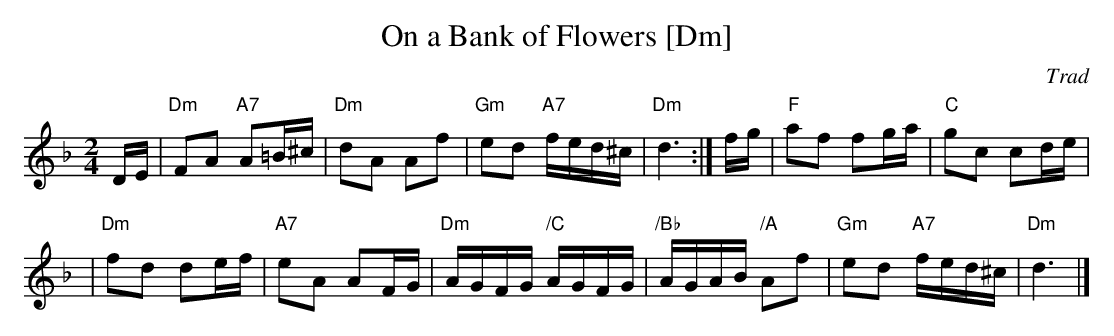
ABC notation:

X:1
T: On a Bank of Flowers [Dm]
O: Trad
M: 2/4
L: 1/16
K: Dm
DE | "Dm"F2A2 "A7"A2=B^c | "Dm"d2A2 A2f2 | "Gm"e2d2 "A7"fed^c | "Dm"d6 :| fg | "F"a2f2 f2ga | "C"g2c2 c2de |
| "Dm"f2d2 d2ef | "A7"e2A2 A2FG | "Dm"AGFG "/C"AGFG | "/Bb"AGAB "/A"A2f2 | "Gm"e2d2 "A7"fed^c | "Dm"d6 |]
